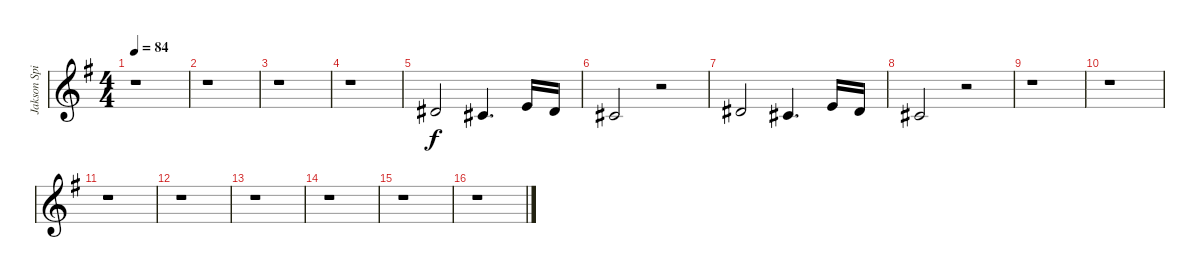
\track ("Jakson Spires Vocals" "Jakson Spi") {instrument piccolo}
\staff {score}
\tuning (Eb4 Bb3 Gb3 Db3 Ab2 Eb2) {hide}
\ts (4 4)
\tempo 84
\clef g2
\ks g
r.1{dy f} |
r.1 |
r.1 |
r.1 |
9.3.2 7.3.4{d} 10.3.16 9.3.16 |
7.3.2 r.2 |
9.3.2 7.3.4{d} 10.3.16 9.3.16 |
7.3.2 r.2 |
r.1 |
r.1 |
r.1 |
r.1 |
r.1 |
r.1 |
r.1 |
r.1
